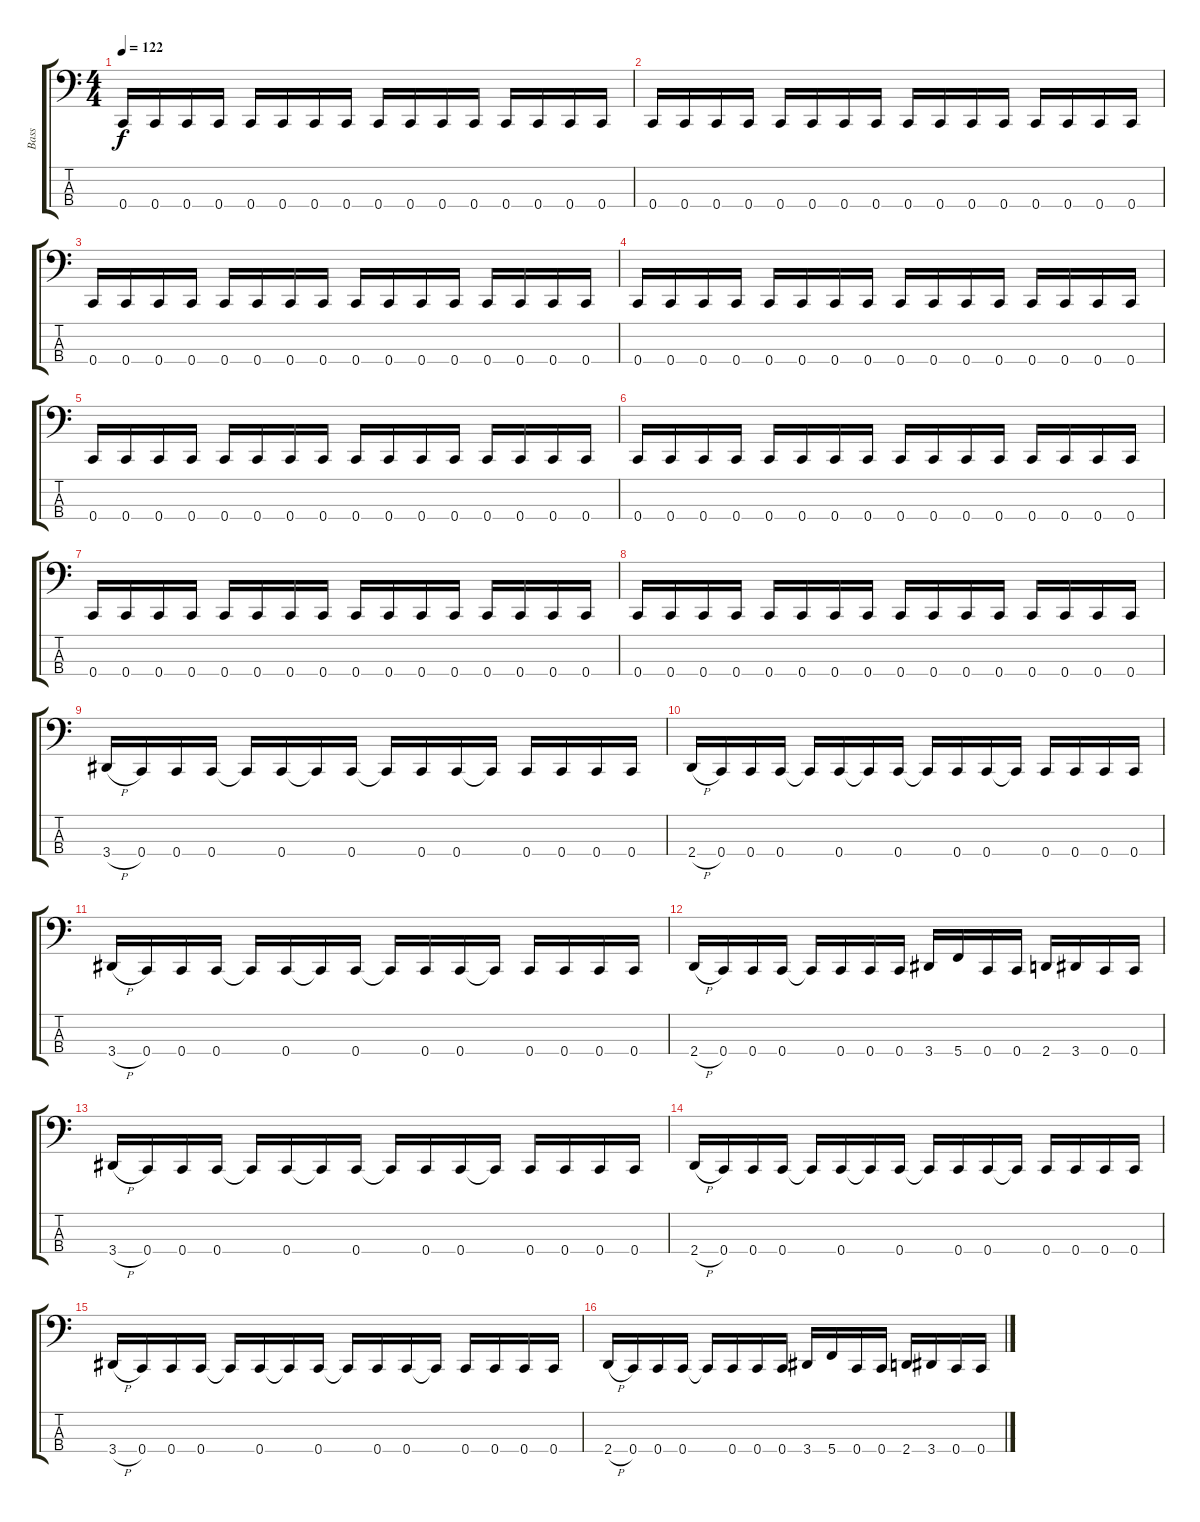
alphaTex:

\track ("Bass" "Bass") {instrument electricbasspick}
\staff {score tabs}
\tuning (F2 C2 G1 C1) {hide}
\ts (4 4)
\tempo 122
\clef f4
\ks c
0.4.16{dy f instrument electricbasspick} 0.4.16 0.4.16 0.4.16 0.4.16 0.4.16 0.4.16 0.4.16 0.4.16 0.4.16 0.4.16 0.4.16 0.4.16 0.4.16 0.4.16 0.4.16 |
0.4.16 0.4.16 0.4.16 0.4.16 0.4.16 0.4.16 0.4.16 0.4.16 0.4.16 0.4.16 0.4.16 0.4.16 0.4.16 0.4.16 0.4.16 0.4.16 |
0.4.16 0.4.16 0.4.16 0.4.16 0.4.16 0.4.16 0.4.16 0.4.16 0.4.16 0.4.16 0.4.16 0.4.16 0.4.16 0.4.16 0.4.16 0.4.16 |
0.4.16 0.4.16 0.4.16 0.4.16 0.4.16 0.4.16 0.4.16 0.4.16 0.4.16 0.4.16 0.4.16 0.4.16 0.4.16 0.4.16 0.4.16 0.4.16 |
0.4.16 0.4.16 0.4.16 0.4.16 0.4.16 0.4.16 0.4.16 0.4.16 0.4.16 0.4.16 0.4.16 0.4.16 0.4.16 0.4.16 0.4.16 0.4.16 |
0.4.16 0.4.16 0.4.16 0.4.16 0.4.16 0.4.16 0.4.16 0.4.16 0.4.16 0.4.16 0.4.16 0.4.16 0.4.16 0.4.16 0.4.16 0.4.16 |
0.4.16 0.4.16 0.4.16 0.4.16 0.4.16 0.4.16 0.4.16 0.4.16 0.4.16 0.4.16 0.4.16 0.4.16 0.4.16 0.4.16 0.4.16 0.4.16 |
0.4.16 0.4.16 0.4.16 0.4.16 0.4.16 0.4.16 0.4.16 0.4.16 0.4.16 0.4.16 0.4.16 0.4.16 0.4.16 0.4.16 0.4.16 0.4.16 |
3.4{h}.16 0.4.16 0.4.16 0.4.16 0.4{t}.16 0.4.16 0.4{t}.16 0.4.16 0.4{t}.16 0.4.16 0.4.16 0.4{t}.16 0.4.16 0.4.16 0.4.16 0.4.16 |
2.4{h}.16 0.4.16 0.4.16 0.4.16 0.4{t}.16 0.4.16 0.4{t}.16 0.4.16 0.4{t}.16 0.4.16 0.4.16 0.4{t}.16 0.4.16 0.4.16 0.4.16 0.4.16 |
3.4{h}.16 0.4.16 0.4.16 0.4.16 0.4{t}.16 0.4.16 0.4{t}.16 0.4.16 0.4{t}.16 0.4.16 0.4.16 0.4{t}.16 0.4.16 0.4.16 0.4.16 0.4.16 |
2.4{h}.16 0.4.16 0.4.16 0.4.16 0.4{t}.16 0.4.16 0.4.16 0.4.16 3.4.16 5.4.16 0.4.16 0.4.16 2.4.16 3.4.16 0.4.16 0.4.16 |
3.4{h}.16 0.4.16 0.4.16 0.4.16 0.4{t}.16 0.4.16 0.4{t}.16 0.4.16 0.4{t}.16 0.4.16 0.4.16 0.4{t}.16 0.4.16 0.4.16 0.4.16 0.4.16 |
2.4{h}.16 0.4.16 0.4.16 0.4.16 0.4{t}.16 0.4.16 0.4{t}.16 0.4.16 0.4{t}.16 0.4.16 0.4.16 0.4{t}.16 0.4.16 0.4.16 0.4.16 0.4.16 |
3.4{h}.16 0.4.16 0.4.16 0.4.16 0.4{t}.16 0.4.16 0.4{t}.16 0.4.16 0.4{t}.16 0.4.16 0.4.16 0.4{t}.16 0.4.16 0.4.16 0.4.16 0.4.16 |
2.4{h}.16 0.4.16 0.4.16 0.4.16 0.4{t}.16 0.4.16 0.4.16 0.4.16 3.4.16 5.4.16 0.4.16 0.4.16 2.4.16 3.4.16 0.4.16 0.4.16
